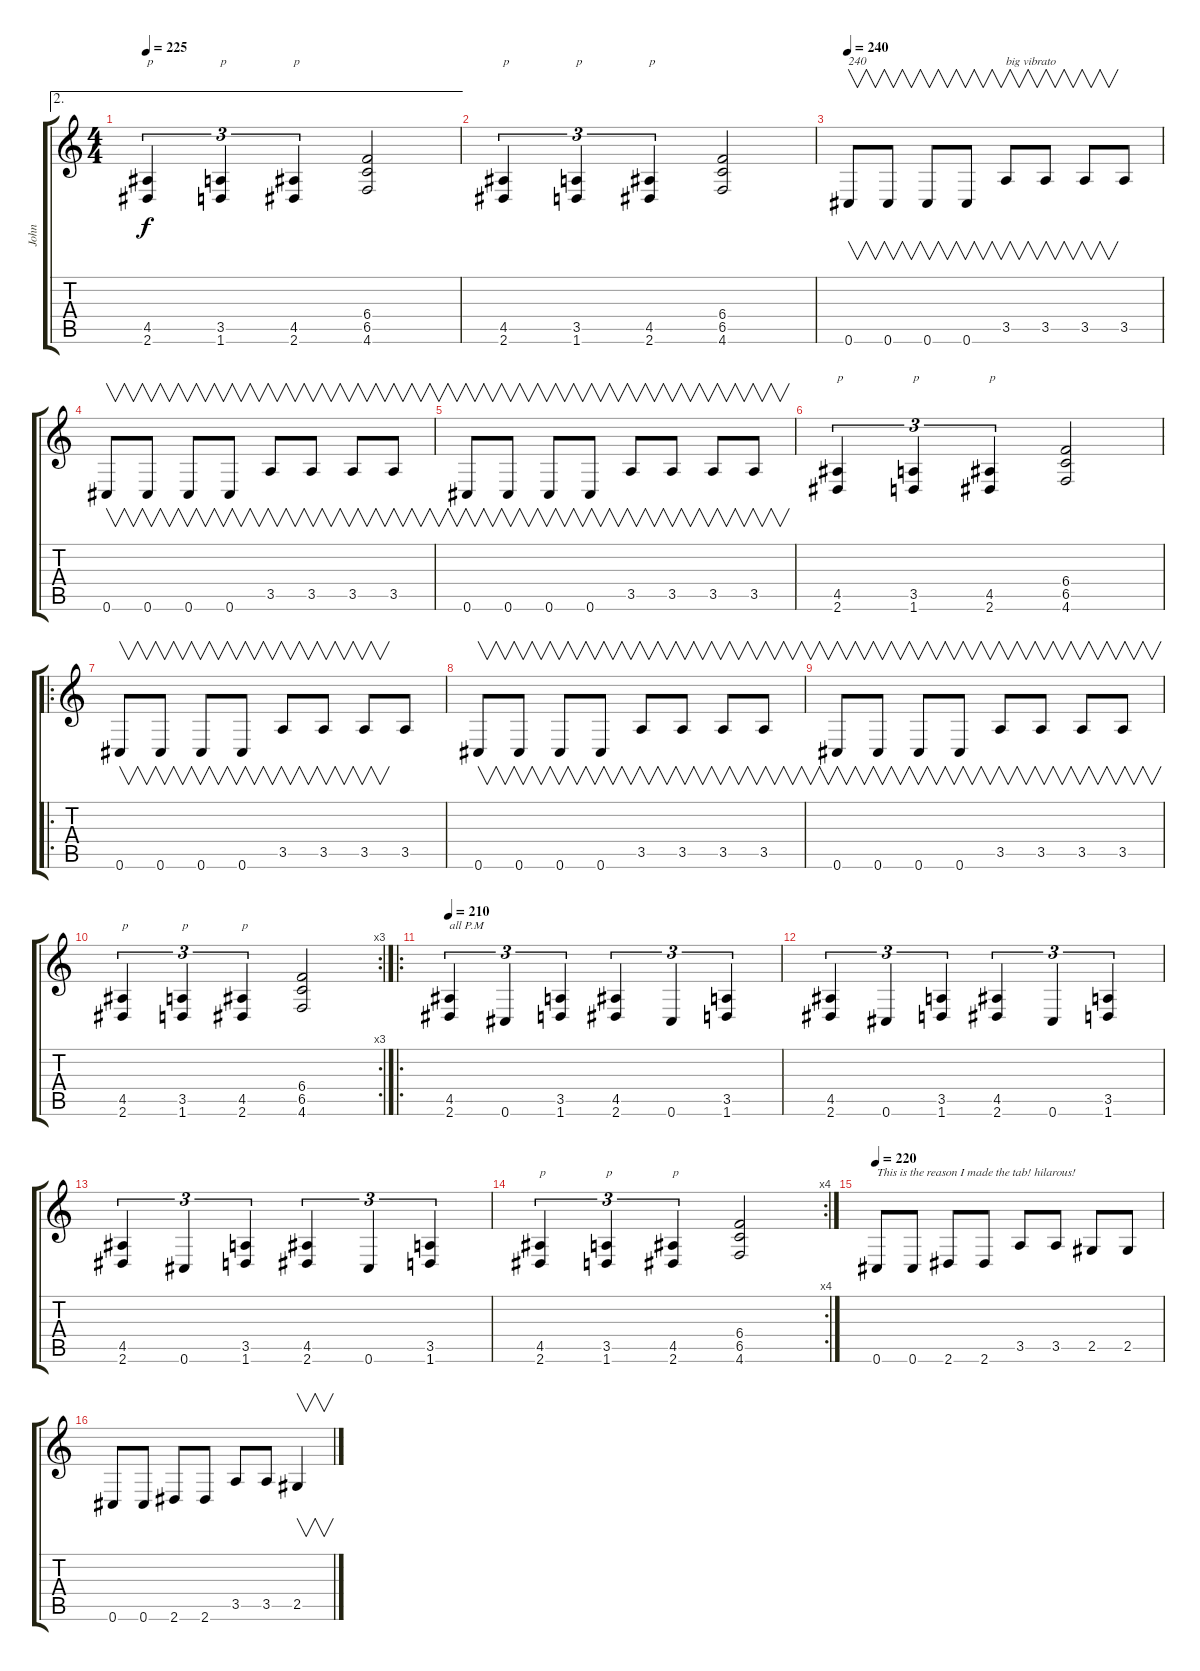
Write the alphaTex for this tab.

\track ("John" "John") {instrument distortionguitar}
\staff {score tabs}
\tuning (Db4 Ab3 E3 B2 Gb2 Db2) {hide}
\ae 2
\ts (4 4)
\tempo 225
\clef g2
\ks c
(4.5 2.6).4{tu (3 2) txt "p" dy f} (3.5 1.6).4{tu (3 2) txt "p"} (4.5 2.6).4{tu (3 2) txt "p"} (6.4 6.5 4.6).2 |
(4.5 2.6).4{tu (3 2) txt "p"} (3.5 1.6).4{tu (3 2) txt "p"} (4.5 2.6).4{tu (3 2) txt "p"} (6.4 6.5 4.6).2 |
\tempo 240
0.6.8{v txt "240"} 0.6.8{v} 0.6.8{v} 0.6.8{v} 3.5.8{v txt "big vibrato"} 3.5.8{v} 3.5.8{v} 3.5.8 |
0.6.8{v} 0.6.8{v} 0.6.8{v} 0.6.8{v} 3.5.8{v} 3.5.8{v} 3.5.8{v} 3.5.8{v} |
0.6.8{v} 0.6.8{v} 0.6.8{v} 0.6.8{v} 3.5.8{v} 3.5.8{v} 3.5.8{v} 3.5.8{v} |
(4.5 2.6).4{tu (3 2) txt "p"} (3.5 1.6).4{tu (3 2) txt "p"} (4.5 2.6).4{tu (3 2) txt "p"} (6.4 6.5 4.6).2 |
\ro
0.6.8{v} 0.6.8{v} 0.6.8{v} 0.6.8{v} 3.5.8{v} 3.5.8{v} 3.5.8{v} 3.5.8 |
0.6.8{v} 0.6.8{v} 0.6.8{v} 0.6.8{v} 3.5.8{v} 3.5.8{v} 3.5.8{v} 3.5.8{v} |
0.6.8{v} 0.6.8{v} 0.6.8{v} 0.6.8{v} 3.5.8{v} 3.5.8{v} 3.5.8{v} 3.5.8{v} |
\rc 3
(4.5 2.6).4{tu (3 2) txt "p"} (3.5 1.6).4{tu (3 2) txt "p"} (4.5 2.6).4{tu (3 2) txt "p"} (6.4 6.5 4.6).2 |
\ro
\tempo 210
(4.5 2.6).4{tu (3 2) txt "all P.M"} 0.6.4{tu (3 2)} (3.5 1.6).4{tu (3 2)} (4.5 2.6).4{tu (3 2)} 0.6.4{tu (3 2)} (3.5 1.6).4{tu (3 2)} |
(4.5 2.6).4{tu (3 2)} 0.6.4{tu (3 2)} (3.5 1.6).4{tu (3 2)} (4.5 2.6).4{tu (3 2)} 0.6.4{tu (3 2)} (3.5 1.6).4{tu (3 2)} |
(4.5 2.6).4{tu (3 2)} 0.6.4{tu (3 2)} (3.5 1.6).4{tu (3 2)} (4.5 2.6).4{tu (3 2)} 0.6.4{tu (3 2)} (3.5 1.6).4{tu (3 2)} |
\rc 4
(4.5 2.6).4{tu (3 2) txt "p"} (3.5 1.6).4{tu (3 2) txt "p"} (4.5 2.6).4{tu (3 2) txt "p"} (6.4 6.5 4.6).2 |
\tempo 220
0.6.8{txt "This is the reason I made the tab! hilarous!"} 0.6.8 2.6.8 2.6.8 3.5.8 3.5.8 2.5.8 2.5.8 |
0.6.8 0.6.8 2.6.8 2.6.8 3.5.8 3.5.8 2.5{ss}.4{v}
